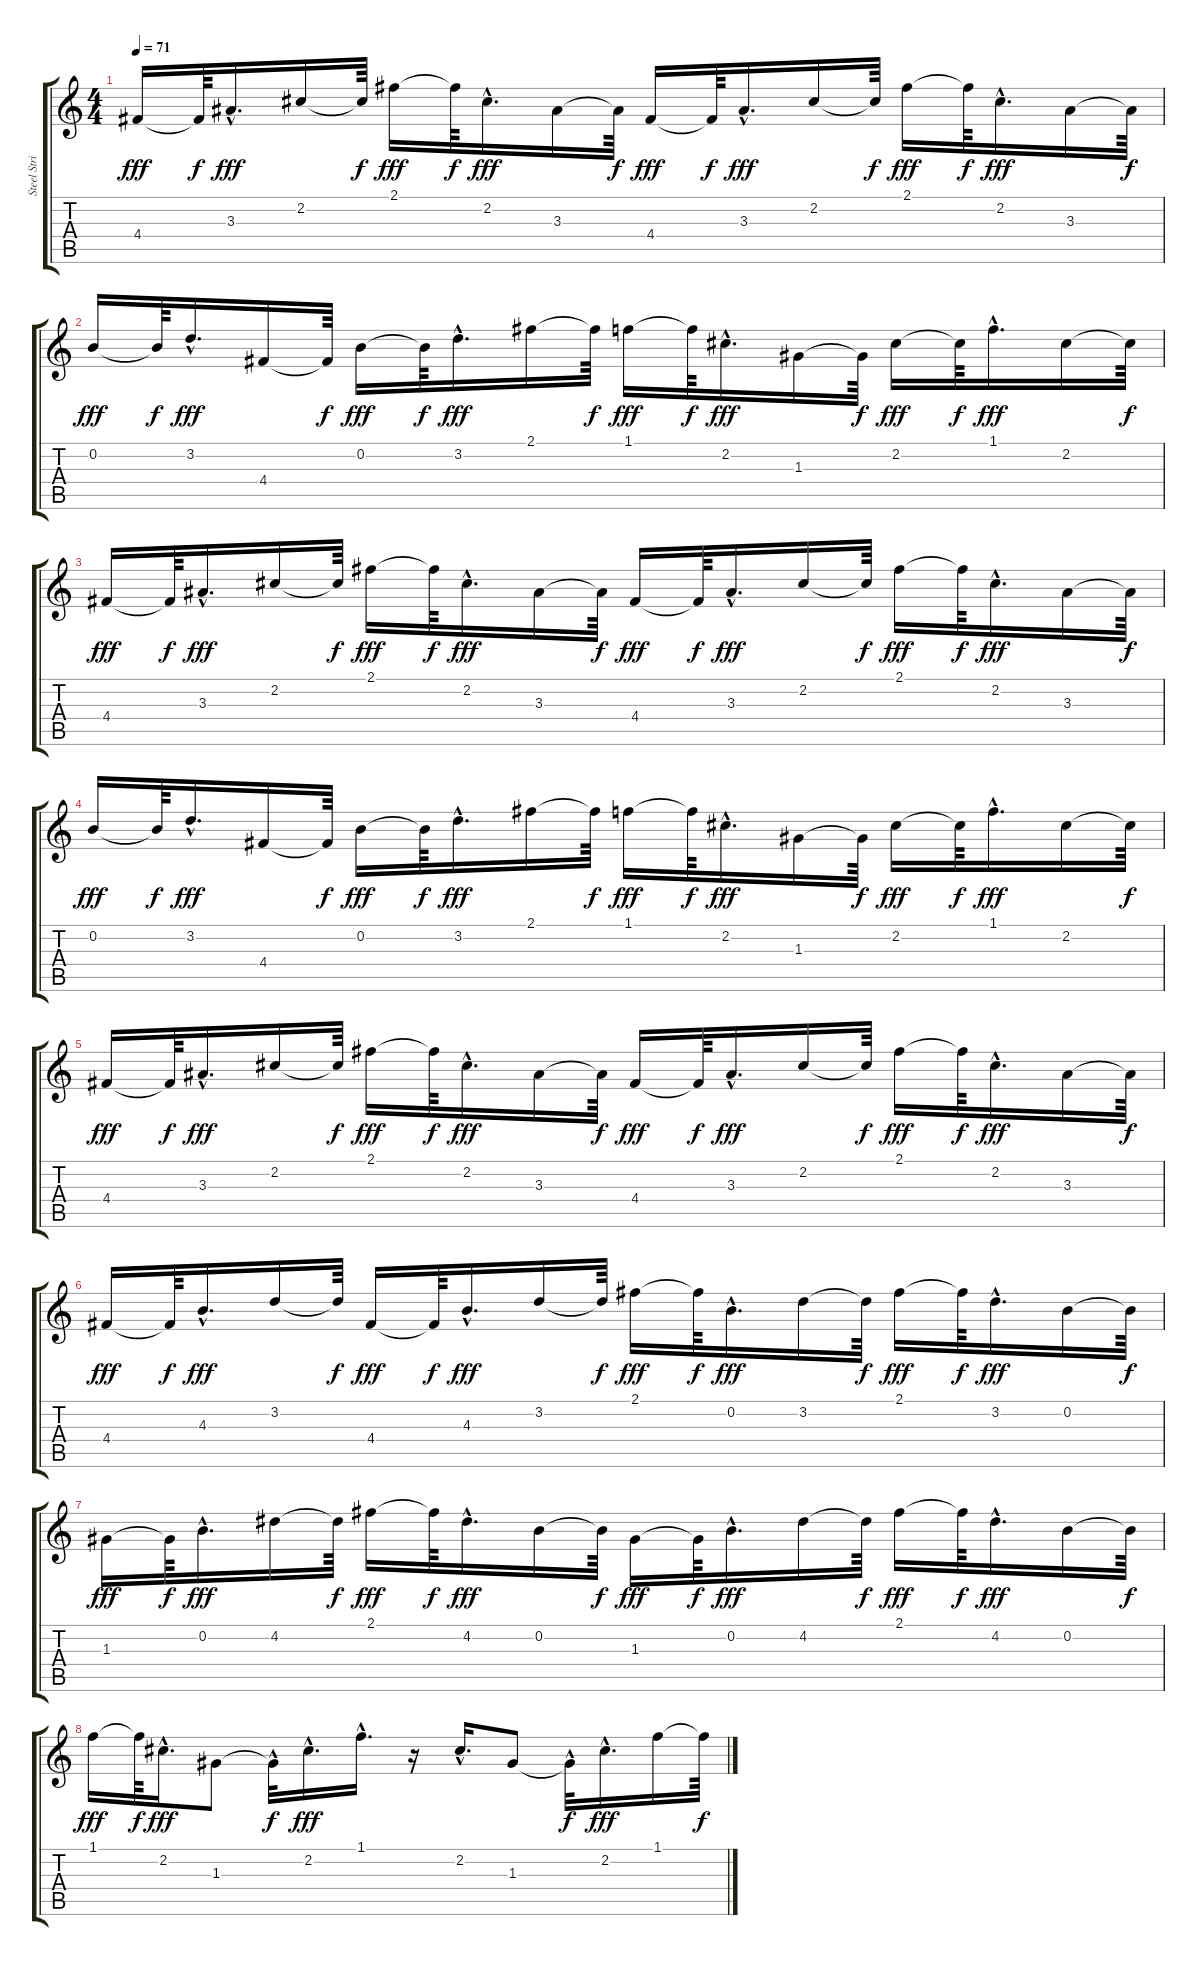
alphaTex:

\track ("Steel String Guitar " "Steel Stri") {instrument acousticguitarsteel}
\staff {score tabs}
\tuning (E4 B3 G3 D3 A2 E2) {hide}
\ts (4 4)
\tempo 71
\clef g2
\ks c
4.4.16{dy fff} 4.4{t}.64{dy f} 3.3{hac}.16{d dy fff} 2.2.16 2.2{t}.64{dy f} 2.1.16{dy fff} 2.1{t}.64{dy f} 2.2{hac}.16{d dy fff} 3.3.16 3.3{t}.64{dy f} 4.4.16{dy fff} 4.4{t}.64{dy f} 3.3{hac}.16{d dy fff} 2.2.16 2.2{t}.64{dy f} 2.1.16{dy fff} 2.1{t}.64{dy f} 2.2{hac}.16{d dy fff} 3.3.16 3.3{t}.64{dy f} |
0.2.16{dy fff} 0.2{t}.64{dy f} 3.2{hac}.16{d dy fff} 4.4.16 4.4{t}.64{dy f} 0.2.16{dy fff} 0.2{t}.64{dy f} 3.2{hac}.16{d dy fff} 2.1.16 2.1{t}.64{dy f} 1.1.16{dy fff} 1.1{t}.64{dy f} 2.2{hac}.16{d dy fff} 1.3.16 1.3{t}.64{dy f} 2.2.16{dy fff} 2.2{t}.64{dy f} 1.1{hac}.16{d dy fff} 2.2.16 2.2{t}.64{dy f} |
4.4.16{dy fff} 4.4{t}.64{dy f} 3.3{hac}.16{d dy fff} 2.2.16 2.2{t}.64{dy f} 2.1.16{dy fff} 2.1{t}.64{dy f} 2.2{hac}.16{d dy fff} 3.3.16 3.3{t}.64{dy f} 4.4.16{dy fff} 4.4{t}.64{dy f} 3.3{hac}.16{d dy fff} 2.2.16 2.2{t}.64{dy f} 2.1.16{dy fff} 2.1{t}.64{dy f} 2.2{hac}.16{d dy fff} 3.3.16 3.3{t}.64{dy f} |
0.2.16{dy fff} 0.2{t}.64{dy f} 3.2{hac}.16{d dy fff} 4.4.16 4.4{t}.64{dy f} 0.2.16{dy fff} 0.2{t}.64{dy f} 3.2{hac}.16{d dy fff} 2.1.16 2.1{t}.64{dy f} 1.1.16{dy fff} 1.1{t}.64{dy f} 2.2{hac}.16{d dy fff} 1.3.16 1.3{t}.64{dy f} 2.2.16{dy fff} 2.2{t}.64{dy f} 1.1{hac}.16{d dy fff} 2.2.16 2.2{t}.64{dy f} |
4.4.16{dy fff} 4.4{t}.64{dy f} 3.3{hac}.16{d dy fff} 2.2.16 2.2{t}.64{dy f} 2.1.16{dy fff} 2.1{t}.64{dy f} 2.2{hac}.16{d dy fff} 3.3.16 3.3{t}.64{dy f} 4.4.16{dy fff} 4.4{t}.64{dy f} 3.3{hac}.16{d dy fff} 2.2.16 2.2{t}.64{dy f} 2.1.16{dy fff} 2.1{t}.64{dy f} 2.2{hac}.16{d dy fff} 3.3.16 3.3{t}.64{dy f} |
4.4.16{dy fff} 4.4{t}.64{dy f} 4.3{hac}.16{d dy fff} 3.2.16 3.2{t}.64{dy f} 4.4.16{dy fff} 4.4{t}.64{dy f} 4.3{hac}.16{d dy fff} 3.2.16 3.2{t}.64{dy f} 2.1.16{dy fff} 2.1{t}.64{dy f} 0.2{hac}.16{d dy fff} 3.2.16 3.2{t}.64{dy f} 2.1.16{dy fff} 2.1{t}.64{dy f} 3.2{hac}.16{d dy fff} 0.2.16 0.2{t}.64{dy f} |
1.3.16{dy fff} 1.3{t}.64{dy f} 0.2{hac}.16{d dy fff} 4.2.16 4.2{t}.64{dy f} 2.1.16{dy fff} 2.1{t}.64{dy f} 4.2{hac}.16{d dy fff} 0.2.16 0.2{t}.64{dy f} 1.3.16{dy fff} 1.3{t}.64{dy f} 0.2{hac}.16{d dy fff} 4.2.16 4.2{t}.64{dy f} 2.1.16{dy fff} 2.1{t}.64{dy f} 4.2{hac}.16{d dy fff} 0.2.16 0.2{t}.64{dy f} |
1.1.16{dy fff} 1.1{t}.64{dy f} 2.2{hac}.16{d dy fff} 1.3.8 1.3{hac t}.32{dy f} 2.2{hac}.16{d dy fff} 1.1{hac}.16{d} r.16 2.2{hac}.16{d} 1.3.8 1.3{hac t}.32{dy f} 2.2{hac}.16{d dy fff} 1.1.16 1.1{t}.64{dy f}
